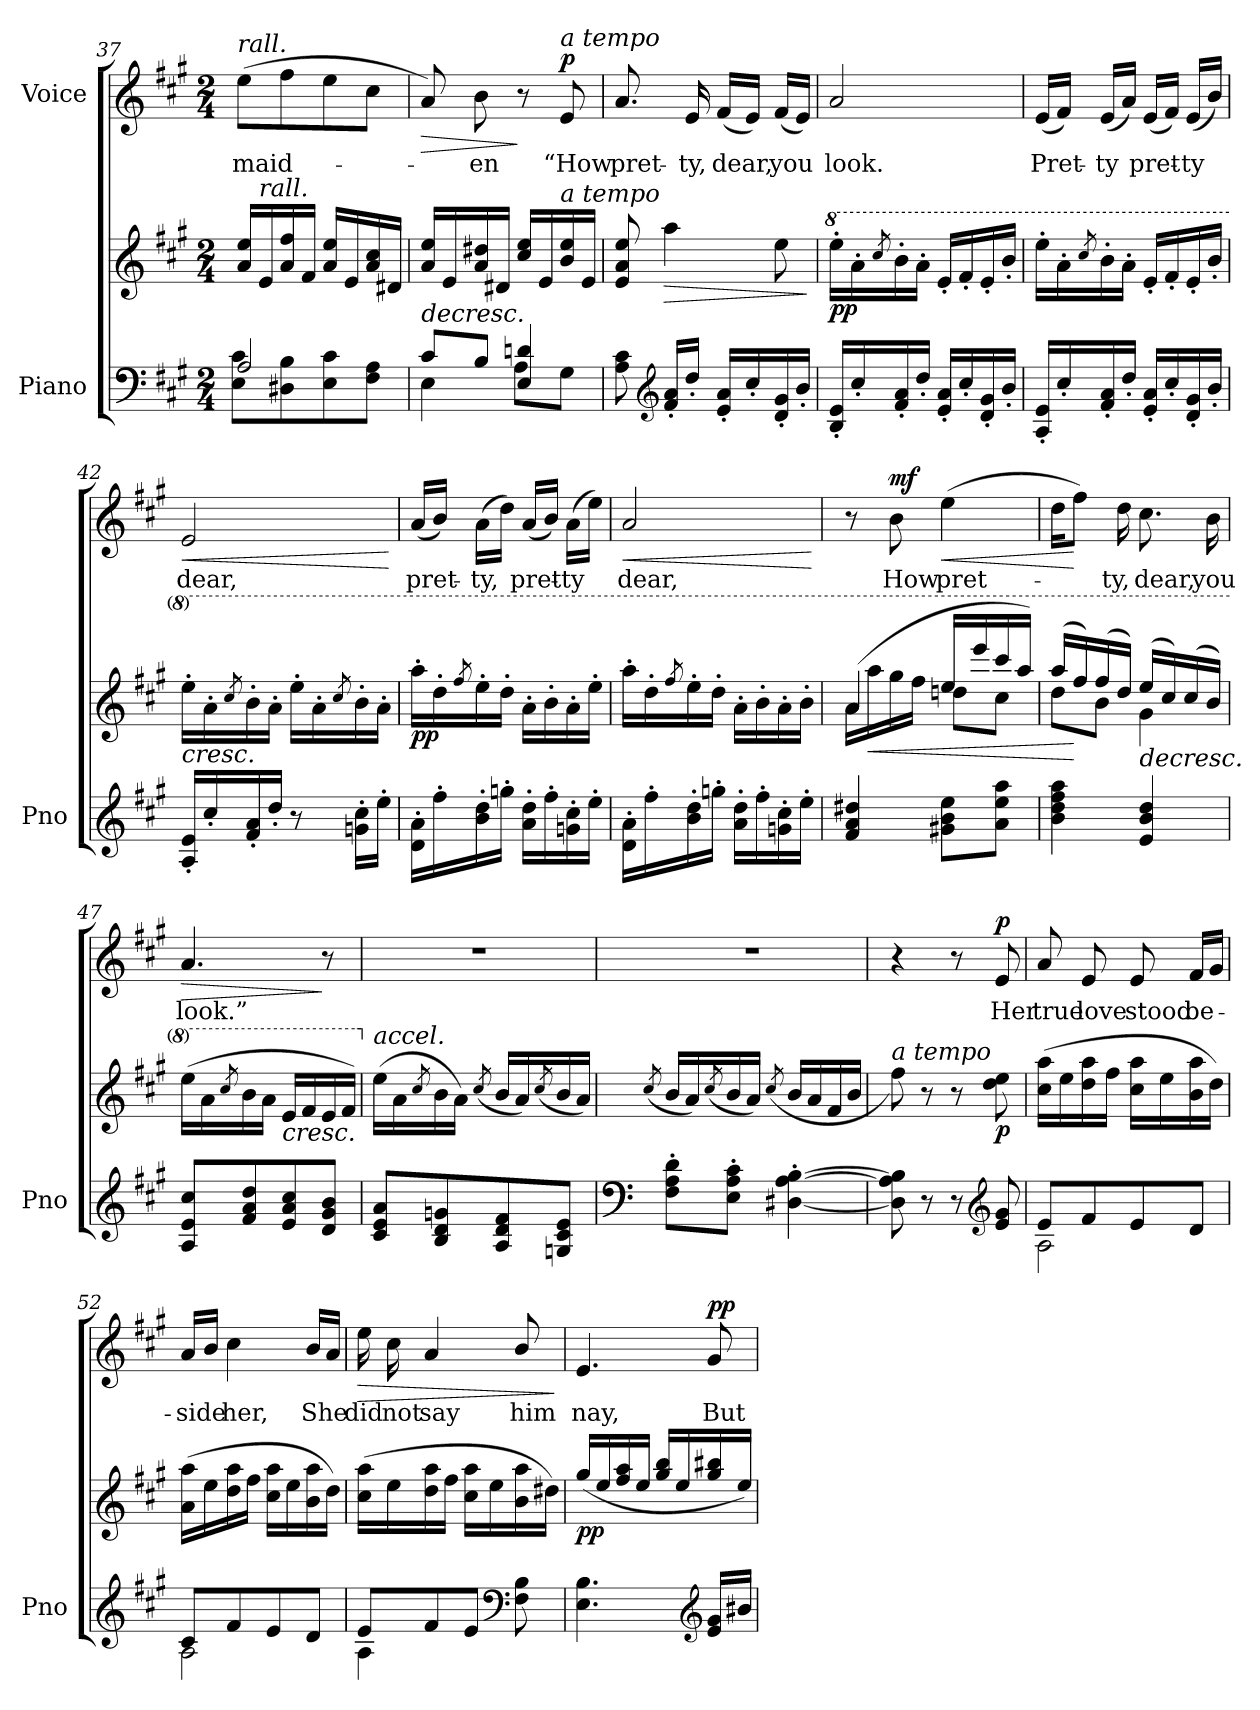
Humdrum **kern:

**kern	**kern	**dynam	**kern	**text	**dynam
*part2	*part2	*part2	*part1	*part1	*part1
*staff3	*staff2	*staff2/3	*staff1	*staff1	*staff1
*I"Piano	*	*	*I"Voice	*	*
*I'Pno	*	*	*	*	*
*clefF4	*clefG2	*	*clefG2	*	*
*k[f#c#g#]	*k[f#c#g#]	*	*k[f#c#g#]	*	*
*M2/4	*M2/4	*	*M2/4	*	*
=37	=37	=37	=37	=37	=37
*^	*	*	*	*	*
!	!	!	!	!LO:TX:i:t=rall.	!	!
2A/	8E\ 8c#\L	16a/ 16ee/LL	.	(8ee\L	maid-	.
!	!	!LO:TX:i:t=rall.	!	!	!	!
.	.	16e/	.	.	.	.
.	8D#X\ 8B\	16a/ 16ff#/	.	8ff#\	.	.
.	.	16f#/JJ	.	.	.	.
.	8E\ 8c#\	16a/ 16ee/LL	.	8ee\	.	.
.	.	16e/	.	.	.	.
.	8F#\ 8A\J	16a/ 16cc#/	.	8cc#\J	.	.
.	.	16d#X/JJ	.	.	.	.
=38	=38	=38	=38	=38	=38	=38
!	!	!	!LO:HP:b	!	!	!LO:HP:b
8c#/L	4E\	16a/ 16ee/LL	>	8a/)	.	>
.	.	16e/	.	.	.	.
8B/J	.	16a/ 16dd#X/	.	8b\	-en	.
.	.	16d#X/JJ	.	.	.	.
4E/ 4dn/	8A\L	16cc#/ 16ee/LL	.	8r	.	]
.	.	16e/	.	.	.	.
!	!	!	!	!LO:TX:i:t=a tempo	!	!
!	!	!LO:TX:i:t=a tempo	!	!	!	!
!	!	!	!	!	!	!LO:DY:a
.	8G#\J	16b/ 16ee/	.	8e/	“How	p
.	.	16e/JJ	.	.	.	.
*v	*v	*	*	*	*	*
=39	=39	=39	=39	=39	=39
8A\ 8c#\	8e/ 8a/ 8ee/	.	8.a/	pret-	.
*clefG2	*	*	*	*	*
!	!	!LO:HP:b	!	!	!
16f#/' 16a/'LL	4aa\	>	.	.	.
16dd'/JJ	.	.	16e/	-ty,	.
16e/' 16a/'LL	.	.	(16f#/LL	dear,	.
16cc#'/	.	.	16e/JJ)	.	.
16d/' 16g#/'	8ee\	.	(16f#/LL	you	.
16b'/JJ	.	.	16e/JJ)	.	.
.	.	]	.	.	.
=40	=40	=40	=40	=40	=40
*	*8va	*	*	*	*
!	!	!LO:DY:b	!	!	!
16B/' 16e/'LL	16eee'\LL	pp	2a/	look.	.
16cc#'/	16aa'\	.	.	.	.
.	8qccc#/	.	.	.	.
16f#/' 16a/'	16bb'\	.	.	.	.
16dd'/JJ	16aa'\JJ	.	.	.	.
16e/' 16a/'LL	16ee'/LL	.	.	.	.
16cc#'/	16ff#'/	.	.	.	.
16d/' 16g#/'	16ee'/	.	.	.	.
16b'/JJ	16bb'/JJ	.	.	.	.
=41	=41	=41	=41	=41	=41
16A/' 16e/'LL	16eee'\LL	.	(16e/LL	Pret-	.
16cc#'/	16aa'\	.	16f#/JJ)	.	.
.	8qccc#/	.	.	.	.
16f#/' 16a/'	16bb'\	.	(16e/LL	-ty	.
16dd'/JJ	16aa'\JJ	.	16a/JJ)	.	.
16e/' 16a/'LL	16ee'/LL	.	(16e/LL	pret-	.
16cc#'/	16ff#'/	.	16f#/JJ)	.	.
16d/' 16g#/'	16ee'/	.	(16e/LL	-ty	.
16b'/JJ	16bb'/JJ	.	16b/JJ)	.	.
=42	=42	=42	=42	=42	=42
!	!	!LO:HP:b	!	!	!LO:HP:b
16A/' 16e/'LL	16eee'\LL	<	2e/	dear,	<
16cc#'/	16aa'\	.	.	.	.
.	8qccc#/	.	.	.	.
16f#/' 16a/'	16bb'\	.	.	.	.
16dd'/JJ	16aa'\JJ	.	.	.	.
8r	16eee'\LL	.	.	.	.
.	16aa'\	.	.	.	.
.	8qccc#/	.	.	.	.
16gn\' 16cc#\'LL	16bb'\	.	.	.	.
16ee'\JJ	16aa'\JJ	.	.	.	.
.	.	]	.	.	[
=43	=43	=43	=43	=43	=43
!	!	!LO:DY:b	!	!	!
16d\' 16a\'LL	16aaa'\LL	pp	(16a/LL	pret-	.
16ff#'\	16ddd'\	.	16b/JJ)	.	.
.	8qfff#/	.	.	.	.
16b\' 16dd\'	16eee'\	.	(16a\LL	-ty,	.
16ggn'\JJ	16ddd'\JJ	.	16dd\JJ)	.	.
16a\' 16dd\'LL	16aa'\LL	.	(16a/LL	pret-	.
16ff#'\	16bb'\	.	16b/JJ)	.	.
16gn\' 16cc#\'	16aa'\	.	(16a\LL	-ty	.
16ee'\JJ	16eee'\JJ	.	16ee\JJ)	.	.
=44	=44	=44	=44	=44	=44
!	!	!	!	!	!LO:HP:b
16d\' 16a\'LL	16aaa'\LL	.	2a/	dear,	<
16ff#'\	16ddd'\	.	.	.	.
.	8qfff#/	.	.	.	.
16b\' 16dd\'	16eee'\	.	.	.	.
16ggn'\JJ	16ddd'\JJ	.	.	.	.
16a\' 16dd\'LL	16aa'\LL	.	.	.	.
16ff#'\	16bb'\	.	.	.	.
16gn\' 16cc#\'	16aa'\	.	.	.	.
16ee'\JJ	16bb'\JJ	.	.	.	.
.	.	.	.	.	[
=45	=45	=45	=45	=45	=45
*	*^	*	*	*	*
4f#/ 4a/ 4dd#X/	(4aa/	16aa\LL	.	8r	.	.
!	!	!	!LO:HP:b	!	!	!
.	.	16aaa\	<	.	.	.
!	!	!	!	!	!	!LO:DY:a
.	.	16ggg#\	.	8b\	How	mf
.	.	16fff#\JJ	.	.	.	.
!	!	!	!	!	!	!LO:HP:b
8g#X\ 8b\ 8ee\L	16eee/LL	8dddn\L	.	(4ee\	pret-	<
.	16eeee/	.	.	.	.	.
8a\ 8ee\ 8aa\J	16cccc#/	8ccc#\J	.	.	.	.
.	16aaa/JJ)	.	.	.	.	.
=46	=46	=46	=46	=46	=46	=46
4b\ 4dd\ 4ff#\ 4aa\	(16aaa/LL	8ddd\L	.	16dd\KL	.	.
.	16fff#/)	.	[	8ff#\J)	.	[
.	(16fff#/	8bb\J	.	.	.	.
.	16ddd/JJ)	.	.	16dd\	-ty,	.
!	!	!	!LO:HP:b	!	!	!
4e/ 4b/ 4dd/	(16eee/LL	4gg#\	>	8.cc#\	dear,	.
.	16ccc#/)	.	.	.	.	.
.	(16ccc#/	.	.	.	.	.
.	16bb/JJ)	.	.	16b\	you	.
*	*v	*v	*	*	*	*
.	.	[	.	.	.
=47	=47	=47	=47	=47	=47
!	!	!	!	!	!LO:HP:b
8A/ 8e/ 8cc#/L	(16eee\LL	.	4.a/	look.”	>
.	16aa\	.	.	.	.
.	8qccc#/	.	.	.	.
8f#/ 8a/ 8dd/	16bb\	.	.	.	.
.	16aa\JJ	.	.	.	.
!	!	!LO:HP:b	!	!	!
8e/ 8a/ 8cc#/	16ee/LL	<	.	.	.
.	16ff#/	.	.	.	.
8d/ 8g#/ 8b/J	16ee/	.	8r	.	]
.	16ff#/JJ)	.	.	.	.
=48	=48	=48	=48	=48	=48
*	*X8va	*	*	*	*
!	!LO:TX:i:t=accel.	!	!	!	!
8c#/ 8e/ 8a/L	(16ee\LL	.	2r	.	.
.	16a\	.	.	.	.
.	8qcc#/	.	.	.	.
8B/ 8d/ 8gn/	16b\	.	.	.	.
.	16a\JJ)	.	.	.	.
.	(8qcc#/	.	.	.	.
8A/ 8d/ 8f#/	16b/LL	.	.	.	.
.	16a/)	.	.	.	.
.	(8qcc#/	.	.	.	.
8Gn/ 8c#/ 8e/J	16b/	.	.	.	.
.	16a/JJ)	.	.	.	.
.	.	]	.	.	.
=49	=49	=49	=49	=49	=49
*clefF4	*	*	*	*	*
.	(8qcc#/	.	.	.	.
8F#\' 8A\' 8d\'L	16b/LL	.	2r	.	.
.	16a/)	.	.	.	.
.	(8qcc#/	.	.	.	.
8E\' 8A\' 8c#\'J	16b/	.	.	.	.
.	16a/JJ)	.	.	.	.
.	(>8qcc#/	.	.	.	.
[4D#X\' [4A\' [4B\'	16b/LL	.	.	.	.
.	16a/	.	.	.	.
.	16f#/	.	.	.	.
.	16b/JJ	.	.	.	.
=50	=50	=50	=50	=50	=50
!	!LO:TX:i:t=a tempo	!	!	!	!
8D#\] 8A\] 8B\]	8ff#\)	.	4r	.	.
8r	8r	.	.	.	.
8r	8r	.	8r	.	.
*clefG2	*	*	*	*	*
!	!	!LO:DY:b	!	!	!LO:DY:a
8e/ 8g#/	8dd\ 8ee\	p	8e/	Her	p
=51	=51	=51	=51	=51	=51
*^	*	*	*	*	*
8e/L	2A\	(16cc#\ 16aa\LL	.	8a/	true	.
.	.	16ee\	.	.	.	.
8f#/	.	16dd\ 16aa\	.	8e/	love	.
.	.	16ff#\JJ	.	.	.	.
8e/	.	16cc#\ 16aa\LL	.	8e/	stood	.
.	.	16ee\	.	.	.	.
8d/J	.	16b\ 16aa\	.	16f#/LL	be-	.
.	.	16dd\JJ)	.	16g#/JJ	.	.
=52	=52	=52	=52	=52	=52	=52
8c#/L	2A\	(16a\ 16aa\LL	.	16a/LL	-side	.
.	.	16ee\	.	16b/JJ	.	.
8f#/	.	16dd\ 16aa\	.	4cc#\	her,	.
.	.	16ff#\JJ	.	.	.	.
8e/	.	16cc#\ 16aa\LL	.	.	.	.
.	.	16ee\	.	.	.	.
8d/J	.	16b\ 16aa\	.	16b/LL	She	.
.	.	16dd\JJ)	.	16a/JJ	.	.
=53	=53	=53	=53	=53	=53	=53
!	!	!	!	!	!	!LO:HP:b
8e/L	4A\	(16cc#\ 16aa\LL	.	16ee\	did	>
.	.	16ee\	.	16cc#\	not	.
8f#/	.	16dd\ 16aa\	.	4a/	say	.
.	.	16ff#\JJ	.	.	.	.
8e/J	4ryy	16cc#\ 16aa\LL	.	.	.	.
.	.	16ee\	.	.	.	.
*clefF4	*	*	*	*	*	*
8F#\ 8B\	.	16b\ 16aa\	.	8b/	him	.
.	.	16dd#X\JJ)	.	.	.	.
*v	*v	*	*	*	*	*
.	.	[	.	.	]
=54	=54	=54	=54	=54	=54
!	!	!LO:DY:b	!	!	!
4.E\ 4.B\	(16gg#/LL	pp	4.e/	nay,	.
.	16ee/	.	.	.	.
.	16ff#/ 16aa/	.	.	.	.
.	16ee/JJ	.	.	.	.
.	16gg#/ 16bb/LL	.	.	.	.
.	16ee/	.	.	.	.
*clefG2	*	*	*	*	*
!	!	!	!	!	!LO:DY:a
16e/ 16g#/LL	16gg#/ 16bb#X/	.	8g#/	But	pp
16b#X/JJ	16ee/JJ)	.	.	.	.
=	=	=	=	=	=
*-	*-	*-	*-	*-	*-
